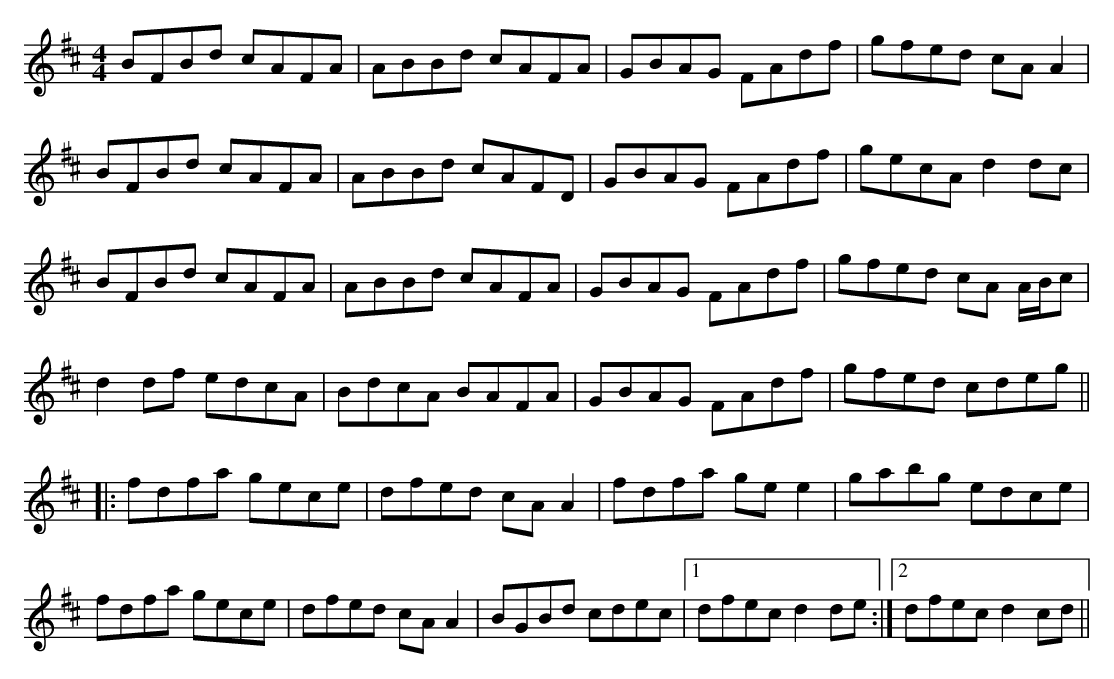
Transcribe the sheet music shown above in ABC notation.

X:1
M:4/4
K:D
BFBd cAFA|ABBd cAFA|GBAG FAdf|gfed cA A2|
BFBd cAFA|ABBd cAFD|GBAG FAdf|gecA d2 dc|
BFBd cAFA|ABBd cAFA|GBAG FAdf|gfed cA A/B/c|
d2 df edcA|BdcA BAFA|GBAG FAdf|gfed cdeg||
|:fdfa gece|dfed cA A2|fdfa ge e2|gabg edce|
fdfa gece|dfed cA A2|BGBd cdec|1 dfec d2 de:|2 dfec d2cd||
